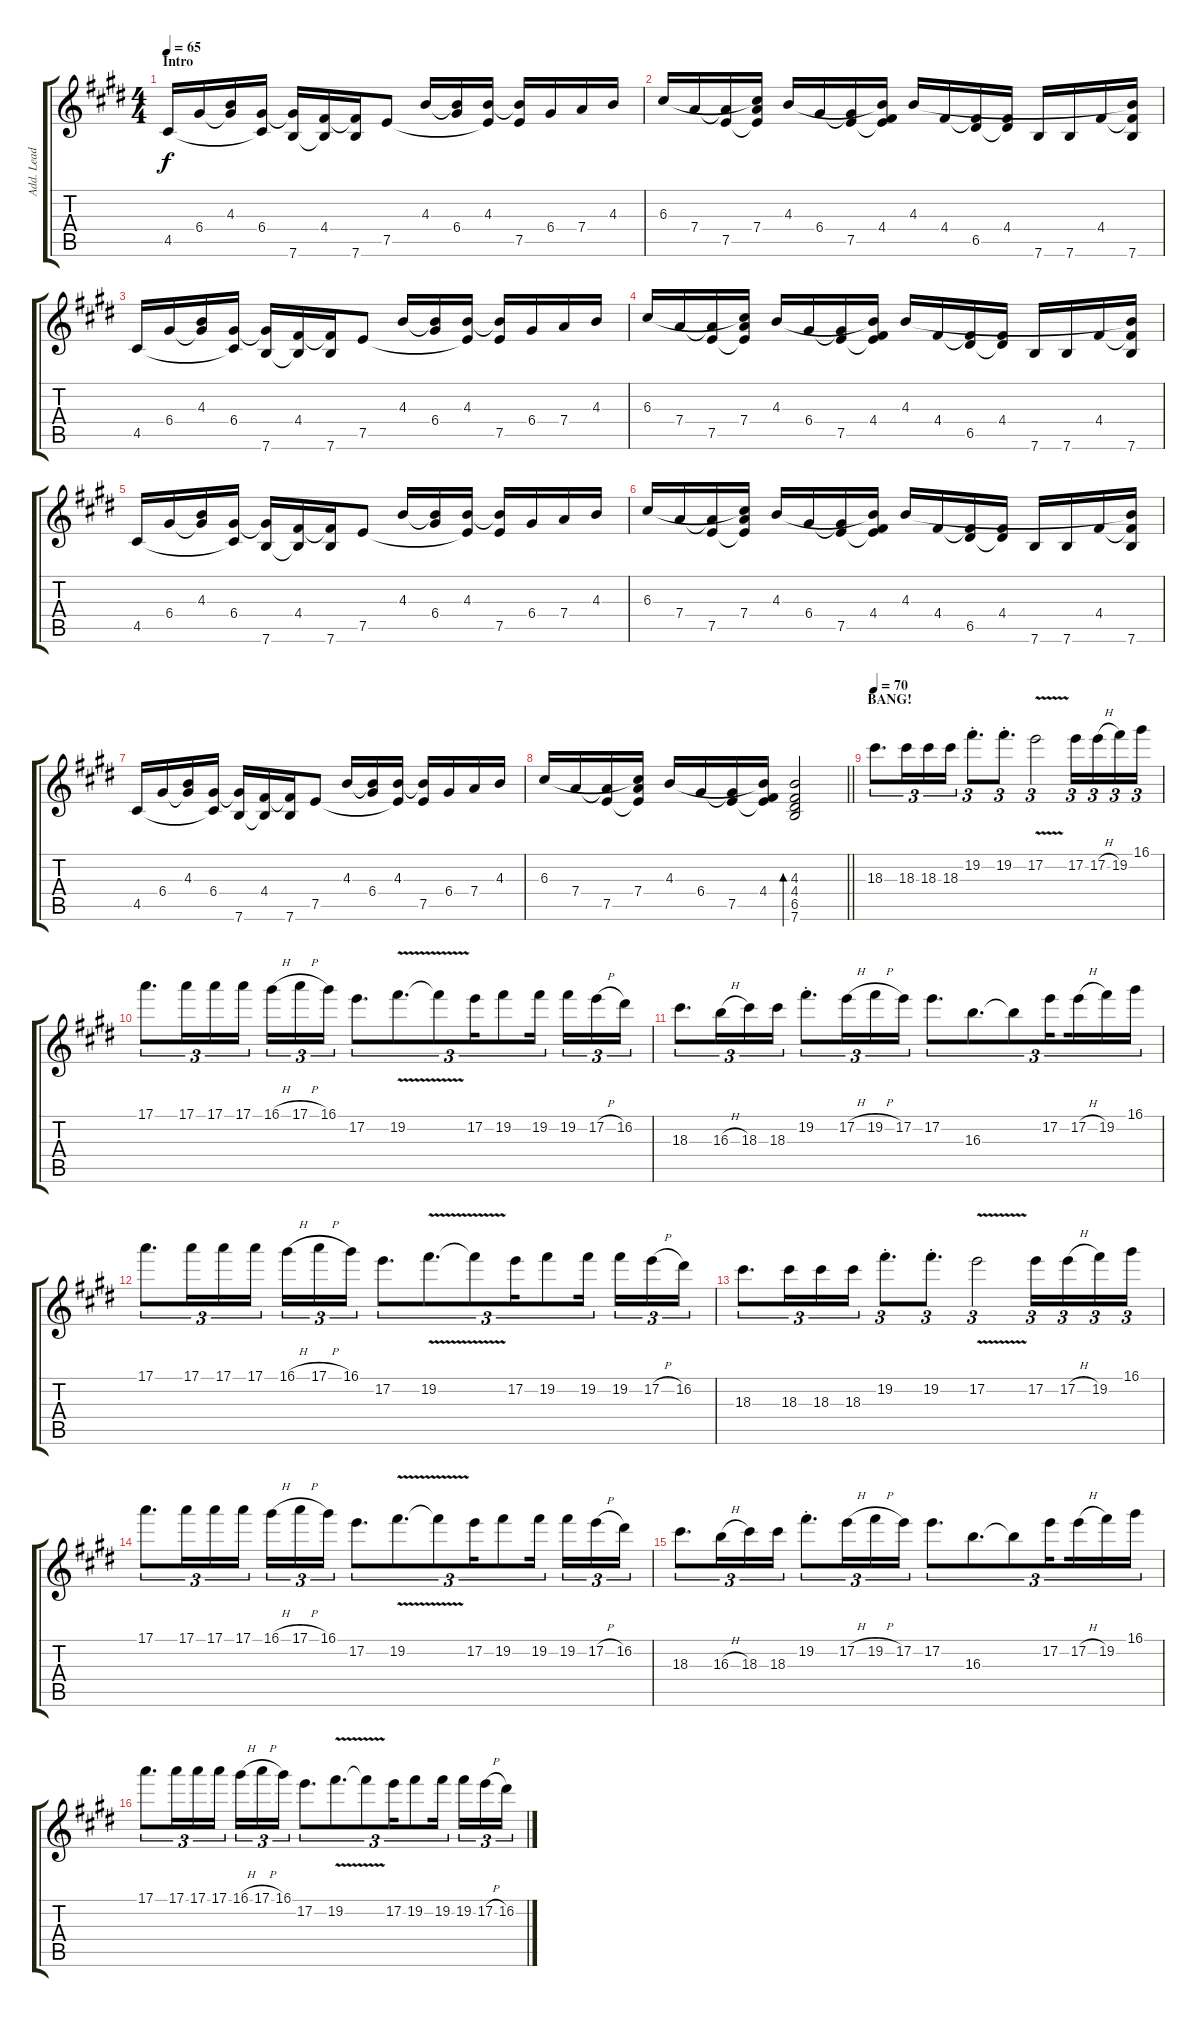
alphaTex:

\track ("Add. Lead" "Add. Lead") {instrument overdrivenguitar}
\staff {score tabs}
\tuning (E4 B3 G3 D3 A2 E2) {hide}
\ts (4 4)
\section ("" "Intro")
\tempo 65
\clef g2
\ks c#minor
4.5.16{dy f instrument acousticguitarnylon} 6.4.16 (4.3 6.4{t}).16 (6.4 4.5{t}).16 (6.4{t} 7.6).16 (4.4 7.6{t}).16 (4.4{t} 7.6).16 7.5.8 4.3.16 (4.3{t} 6.4).16 (4.3 7.5{t}).16 (4.3{t} 7.5).16 6.4.16 7.4.16 4.3.16 |
6.3.16 7.4.16 (7.4{t} 7.5).16 (6.3{t} 7.4 7.5{t}).16 4.3.16 6.4.16 (6.4{t} 7.5).16 (4.3{t} 4.4 7.5{t}).16 4.3.16 4.4.16 (4.4{t} 6.5).16 (4.4 6.5{t}).16 7.6.16 7.6.16 4.4.16 (4.3{t} 4.4{t} 7.6).16 |
4.5.16 6.4.16 (4.3 6.4{t}).16 (6.4 4.5{t}).16 (6.4{t} 7.6).16 (4.4 7.6{t}).16 (4.4{t} 7.6).16 7.5.8 4.3.16 (4.3{t} 6.4).16 (4.3 7.5{t}).16 (4.3{t} 7.5).16 6.4.16 7.4.16 4.3.16 |
6.3.16 7.4.16 (7.4{t} 7.5).16 (6.3{t} 7.4 7.5{t}).16 4.3.16 6.4.16 (6.4{t} 7.5).16 (4.3{t} 4.4 7.5{t}).16 4.3.16 4.4.16 (4.4{t} 6.5).16 (4.4 6.5{t}).16 7.6.16 7.6.16 4.4.16 (4.3{t} 4.4{t} 7.6).16 |
4.5.16{instrument acousticguitarnylon} 6.4.16 (4.3 6.4{t}).16 (6.4 4.5{t}).16 (6.4{t} 7.6).16 (4.4 7.6{t}).16 (4.4{t} 7.6).16 7.5.8 4.3.16 (4.3{t} 6.4).16 (4.3 7.5{t}).16 (4.3{t} 7.5).16 6.4.16 7.4.16 4.3.16 |
6.3.16 7.4.16 (7.4{t} 7.5).16 (6.3{t} 7.4 7.5{t}).16 4.3.16 6.4.16 (6.4{t} 7.5).16 (4.3{t} 4.4 7.5{t}).16 4.3.16 4.4.16 (4.4{t} 6.5).16 (4.4 6.5{t}).16 7.6.16 7.6.16 4.4.16 (4.3{t} 4.4{t} 7.6).16 |
4.5.16{instrument acousticguitarnylon} 6.4.16 (4.3 6.4{t}).16 (6.4 4.5{t}).16 (6.4{t} 7.6).16 (4.4 7.6{t}).16 (4.4{t} 7.6).16 7.5.8 4.3.16 (4.3{t} 6.4).16 (4.3 7.5{t}).16 (4.3{t} 7.5).16 6.4.16 7.4.16 4.3.16 |
\barLineRight lightlight
6.3.16 7.4.16 (7.4{t} 7.5).16 (6.3{t} 7.4 7.5{t}).16 4.3.16 6.4.16 (6.4{t} 7.5).16 (4.3{t} 4.4 7.5{t}).16 (4.3 4.4 6.5 7.6).2{bd 120} |
\section ("" "BANG!")
\tempo 70
18.3.8{d tu (3 2) instrument overdrivenguitar} 18.3.16{tu (3 2)} 18.3.16{tu (3 2)} 18.3.16{tu (3 2)} 19.2{st}.8{d tu (3 2)} 19.2{st}.8{d tu (3 2)} 17.2{v}.2{tu (3 2)} 17.2.16{tu (3 2)} 17.2{h}.16{tu (3 2)} 19.2.16{tu (3 2)} 16.1.16{tu (3 2)} |
17.1.8{d tu (3 2)} 17.1.16{tu (3 2)} 17.1.16{tu (3 2)} 17.1.16{tu (3 2)} 16.1{h}.16{tu (3 2)} 17.1{h}.16{tu (3 2)} 16.1.16{tu (3 2)} 17.2.8{d tu (3 2)} 19.2{v}.8{d tu (3 2)} 19.2{t}.8{tu (3 2)} 17.2.16{tu (3 2)} 19.2.8{tu (3 2)} 19.2.16{tu (3 2) beam splitsecondary} 19.2.16{tu (3 2)} 17.2{h}.16{tu (3 2)} 16.2.16{tu (3 2)} |
18.3.8{d tu (3 2)} 16.3{h}.16{tu (3 2)} 18.3.16{tu (3 2)} 18.3.16{tu (3 2)} 19.2{st}.8{d tu (3 2)} 17.2{h}.16{tu (3 2)} 19.2{h}.16{tu (3 2)} 17.2.16{tu (3 2)} 17.2.8{d tu (3 2)} 16.3.8{d tu (3 2)} 16.3{t}.8{tu (3 2)} 17.2.16{tu (3 2) beam splitsecondary} 17.2{h}.16{tu (3 2)} 19.2.16{tu (3 2)} 16.1.16{tu (3 2)} |
17.1.8{d tu (3 2)} 17.1.16{tu (3 2)} 17.1.16{tu (3 2)} 17.1.16{tu (3 2)} 16.1{h}.16{tu (3 2)} 17.1{h}.16{tu (3 2)} 16.1.16{tu (3 2)} 17.2.8{d tu (3 2)} 19.2{v}.8{d tu (3 2)} 19.2{t}.8{tu (3 2)} 17.2.16{tu (3 2)} 19.2.8{tu (3 2)} 19.2.16{tu (3 2) beam splitsecondary} 19.2.16{tu (3 2)} 17.2{h}.16{tu (3 2)} 16.2.16{tu (3 2)} |
18.3.8{d tu (3 2)} 18.3.16{tu (3 2)} 18.3.16{tu (3 2)} 18.3.16{tu (3 2)} 19.2{st}.8{d tu (3 2)} 19.2{st}.8{d tu (3 2)} 17.2{v}.2{tu (3 2)} 17.2.16{tu (3 2)} 17.2{h}.16{tu (3 2)} 19.2.16{tu (3 2)} 16.1.16{tu (3 2)} |
17.1.8{d tu (3 2)} 17.1.16{tu (3 2)} 17.1.16{tu (3 2)} 17.1.16{tu (3 2)} 16.1{h}.16{tu (3 2)} 17.1{h}.16{tu (3 2)} 16.1.16{tu (3 2)} 17.2.8{d tu (3 2)} 19.2{v}.8{d tu (3 2)} 19.2{t}.8{tu (3 2)} 17.2.16{tu (3 2)} 19.2.8{tu (3 2)} 19.2.16{tu (3 2) beam splitsecondary} 19.2.16{tu (3 2)} 17.2{h}.16{tu (3 2)} 16.2.16{tu (3 2)} |
18.3.8{d tu (3 2)} 16.3{h}.16{tu (3 2)} 18.3.16{tu (3 2)} 18.3.16{tu (3 2)} 19.2{st}.8{d tu (3 2)} 17.2{h}.16{tu (3 2)} 19.2{h}.16{tu (3 2)} 17.2.16{tu (3 2)} 17.2.8{d tu (3 2)} 16.3.8{d tu (3 2)} 16.3{t}.8{tu (3 2)} 17.2.16{tu (3 2) beam splitsecondary} 17.2{h}.16{tu (3 2)} 19.2.16{tu (3 2)} 16.1.16{tu (3 2)} |
17.1.8{d tu (3 2)} 17.1.16{tu (3 2)} 17.1.16{tu (3 2)} 17.1.16{tu (3 2)} 16.1{h}.16{tu (3 2)} 17.1{h}.16{tu (3 2)} 16.1.16{tu (3 2)} 17.2.8{d tu (3 2)} 19.2{v}.8{d tu (3 2)} 19.2{t}.8{tu (3 2)} 17.2.16{tu (3 2)} 19.2.8{tu (3 2)} 19.2.16{tu (3 2) beam splitsecondary} 19.2.16{tu (3 2)} 17.2{h}.16{tu (3 2)} 16.2.16{tu (3 2)}
